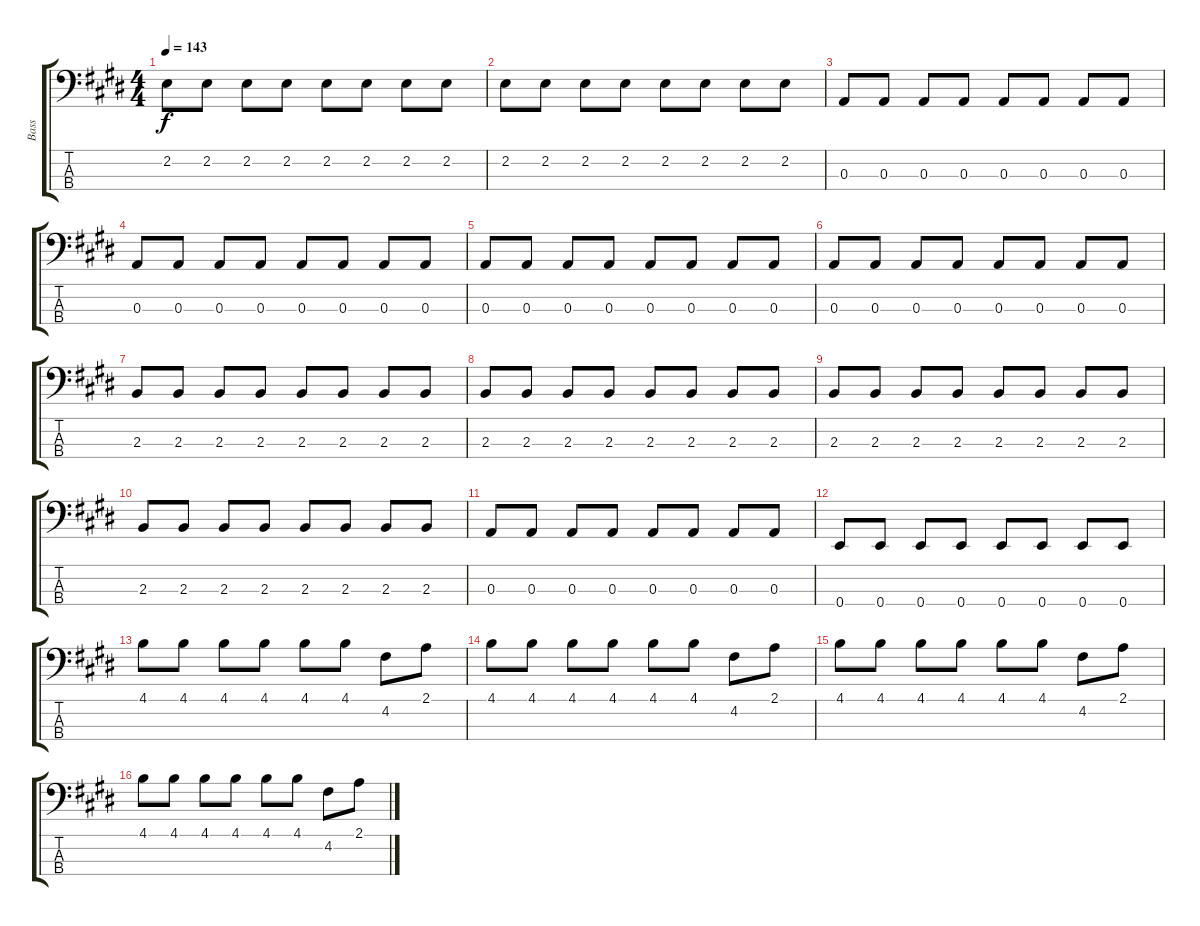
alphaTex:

\track ("Bass" "Bass") {instrument electricbasspick}
\staff {score tabs}
\tuning (G2 D2 A1 E1) {hide}
\ts (4 4)
\tempo 143
\clef f4
\ks e
2.2.8{dy f} 2.2.8 2.2.8 2.2.8 2.2.8 2.2.8 2.2.8 2.2.8 |
2.2.8 2.2.8 2.2.8 2.2.8 2.2.8 2.2.8 2.2.8 2.2.8 |
0.3.8 0.3.8 0.3.8 0.3.8 0.3.8 0.3.8 0.3.8 0.3.8 |
0.3.8 0.3.8 0.3.8 0.3.8 0.3.8 0.3.8 0.3.8 0.3.8 |
0.3.8 0.3.8 0.3.8 0.3.8 0.3.8 0.3.8 0.3.8 0.3.8 |
0.3.8 0.3.8 0.3.8 0.3.8 0.3.8 0.3.8 0.3.8 0.3.8 |
2.3.8 2.3.8 2.3.8 2.3.8 2.3.8 2.3.8 2.3.8 2.3.8 |
2.3.8 2.3.8 2.3.8 2.3.8 2.3.8 2.3.8 2.3.8 2.3.8 |
2.3.8 2.3.8 2.3.8 2.3.8 2.3.8 2.3.8 2.3.8 2.3.8 |
2.3.8 2.3.8 2.3.8 2.3.8 2.3.8 2.3.8 2.3.8 2.3.8 |
0.3.8 0.3.8 0.3.8 0.3.8 0.3.8 0.3.8 0.3.8 0.3.8 |
0.4.8 0.4.8 0.4.8 0.4.8 0.4.8 0.4.8 0.4.8 0.4.8 |
4.1.8 4.1.8 4.1.8 4.1.8 4.1.8 4.1.8 4.2.8 2.1.8 |
4.1.8 4.1.8 4.1.8 4.1.8 4.1.8 4.1.8 4.2.8 2.1.8 |
4.1.8 4.1.8 4.1.8 4.1.8 4.1.8 4.1.8 4.2.8 2.1.8 |
4.1.8 4.1.8 4.1.8 4.1.8 4.1.8 4.1.8 4.2.8 2.1.8
